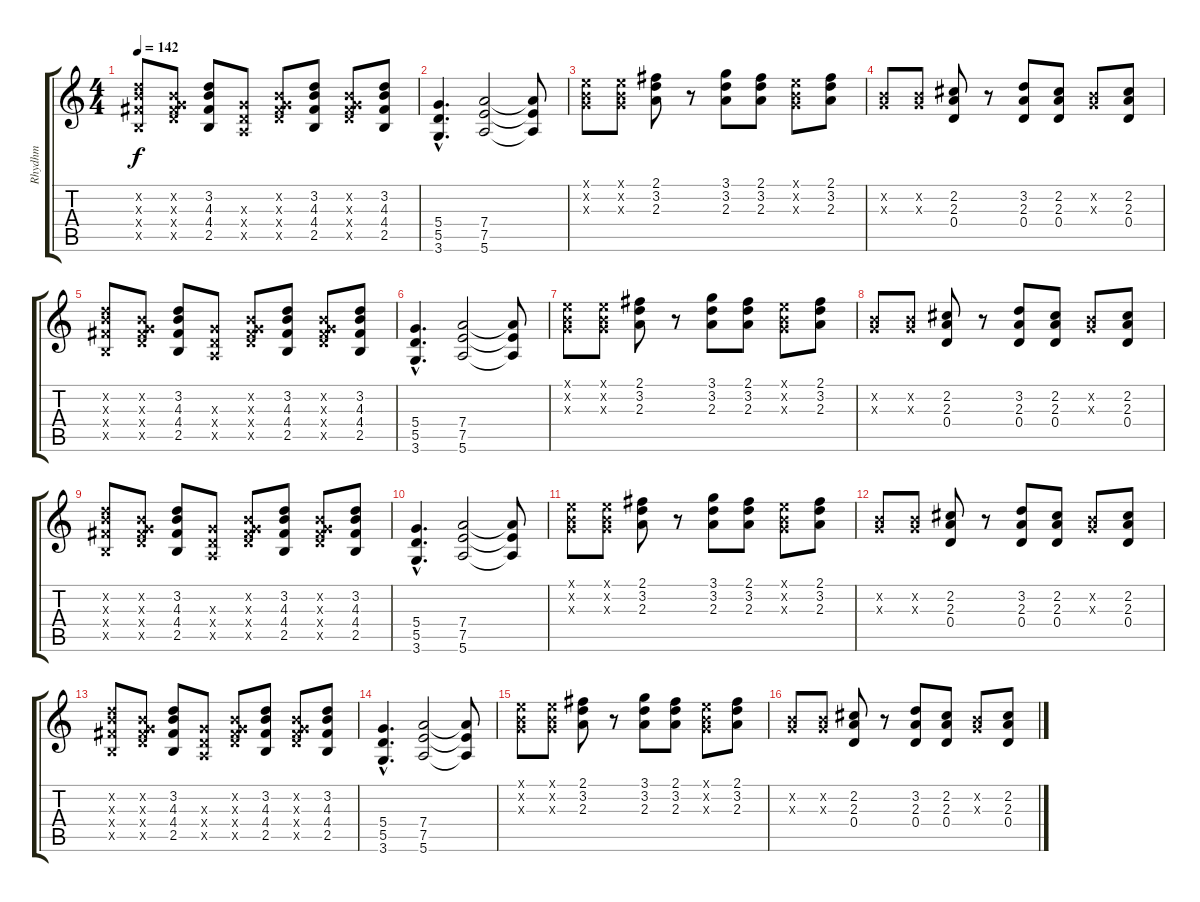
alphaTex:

\track ("Rhydhm" "Rhydhm") {instrument distortionguitar}
\staff {score tabs}
\tuning (E4 B3 G3 D3 A2 E2) {hide}
\ts (4 4)
\tempo 142
\clef g2
\ks c
(3.2{x} 4.3{x} 4.4{x} 2.5{x}).8{dy f} (0.2{x} 0.3{x} 0.4{x} 9.5{x}).8 (3.2 4.3 4.4 2.5).8 (0.3{x} 0.4{x} 0.5{x}).8 (0.2{x} 0.3{x} 0.4{x} 9.5{x}).8 (3.2 4.3 4.4 2.5).8 (0.2{x} 0.3{x} 0.4{x} 9.5{x}).8 (3.2 4.3 4.4 2.5).8 |
(5.4{hac} 5.5{hac} 3.6{hac}).4{d} (7.4 7.5 5.6).2 (7.4{t} 7.5{t} 5.6{t}).8 |
(0.1{x} 0.2{x} 0.3{x}).8 (0.1{x} 0.2{x} 0.3{x}).8 (2.1 3.2 2.3).8 r.8 (3.1 3.2 2.3).8 (2.1 3.2 2.3).8 (0.1{x} 0.2{x} 0.3{x}).8 (2.1 3.2 2.3).8 |
(0.2{x} 0.3{x}).8 (0.2{x} 0.3{x}).8 (2.2 2.3 0.4).8 r.8 (3.2 2.3 0.4).8 (2.2 2.3 0.4).8 (0.2{x} 0.3{x}).8 (2.2 2.3 0.4).8 |
(3.2{x} 4.3{x} 4.4{x} 2.5{x}).8 (0.2{x} 0.3{x} 0.4{x} 9.5{x}).8 (3.2 4.3 4.4 2.5).8 (0.3{x} 0.4{x} 0.5{x}).8 (0.2{x} 0.3{x} 0.4{x} 9.5{x}).8 (3.2 4.3 4.4 2.5).8 (0.2{x} 0.3{x} 0.4{x} 9.5{x}).8 (3.2 4.3 4.4 2.5).8 |
(5.4{hac} 5.5{hac} 3.6{hac}).4{d} (7.4 7.5 5.6).2 (7.4{t} 7.5{t} 5.6{t}).8 |
(0.1{x} 0.2{x} 0.3{x}).8 (0.1{x} 0.2{x} 0.3{x}).8 (2.1 3.2 2.3).8 r.8 (3.1 3.2 2.3).8 (2.1 3.2 2.3).8 (0.1{x} 0.2{x} 0.3{x}).8 (2.1 3.2 2.3).8 |
(0.2{x} 0.3{x}).8 (0.2{x} 0.3{x}).8 (2.2 2.3 0.4).8 r.8 (3.2 2.3 0.4).8 (2.2 2.3 0.4).8 (0.2{x} 0.3{x}).8 (2.2 2.3 0.4).8 |
(3.2{x} 4.3{x} 4.4{x} 2.5{x}).8 (0.2{x} 0.3{x} 0.4{x} 9.5{x}).8 (3.2 4.3 4.4 2.5).8 (0.3{x} 0.4{x} 0.5{x}).8 (0.2{x} 0.3{x} 0.4{x} 9.5{x}).8 (3.2 4.3 4.4 2.5).8 (0.2{x} 0.3{x} 0.4{x} 9.5{x}).8 (3.2 4.3 4.4 2.5).8 |
(5.4{hac} 5.5{hac} 3.6{hac}).4{d} (7.4 7.5 5.6).2 (7.4{t} 7.5{t} 5.6{t}).8 |
(0.1{x} 0.2{x} 0.3{x}).8 (0.1{x} 0.2{x} 0.3{x}).8 (2.1 3.2 2.3).8 r.8 (3.1 3.2 2.3).8 (2.1 3.2 2.3).8 (0.1{x} 0.2{x} 0.3{x}).8 (2.1 3.2 2.3).8 |
(0.2{x} 0.3{x}).8 (0.2{x} 0.3{x}).8 (2.2 2.3 0.4).8 r.8 (3.2 2.3 0.4).8 (2.2 2.3 0.4).8 (0.2{x} 0.3{x}).8 (2.2 2.3 0.4).8 |
(3.2{x} 4.3{x} 4.4{x} 2.5{x}).8 (0.2{x} 0.3{x} 0.4{x} 9.5{x}).8 (3.2 4.3 4.4 2.5).8 (0.3{x} 0.4{x} 0.5{x}).8 (0.2{x} 0.3{x} 0.4{x} 9.5{x}).8 (3.2 4.3 4.4 2.5).8 (0.2{x} 0.3{x} 0.4{x} 9.5{x}).8 (3.2 4.3 4.4 2.5).8 |
(5.4{hac} 5.5{hac} 3.6{hac}).4{d} (7.4 7.5 5.6).2 (7.4{t} 7.5{t} 5.6{t}).8 |
(0.1{x} 0.2{x} 0.3{x}).8 (0.1{x} 0.2{x} 0.3{x}).8 (2.1 3.2 2.3).8 r.8 (3.1 3.2 2.3).8 (2.1 3.2 2.3).8 (0.1{x} 0.2{x} 0.3{x}).8 (2.1 3.2 2.3).8 |
(0.2{x} 0.3{x}).8 (0.2{x} 0.3{x}).8 (2.2 2.3 0.4).8 r.8 (3.2 2.3 0.4).8 (2.2 2.3 0.4).8 (0.2{x} 0.3{x}).8 (2.2 2.3 0.4).8
